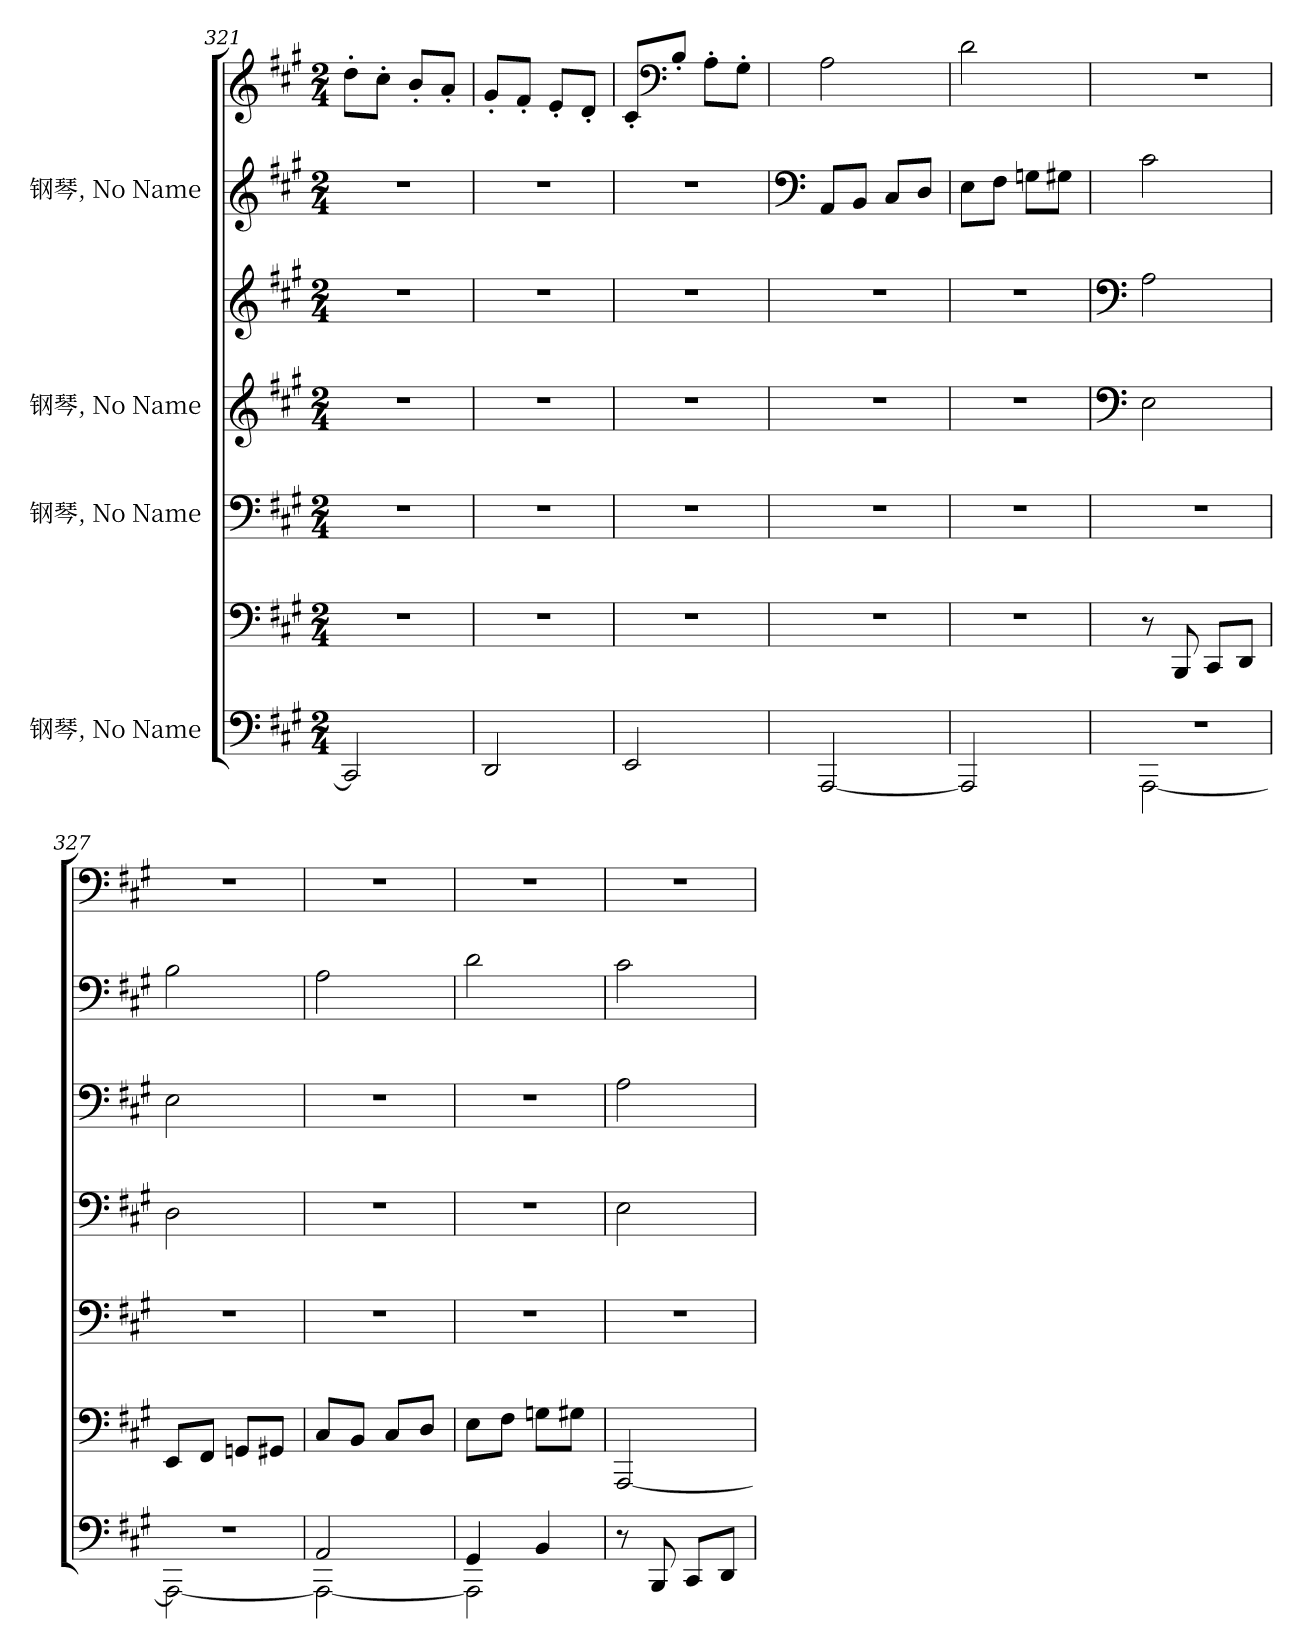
**kern	**kern	**kern	**kern	**kern	**kern	**kern
*part4	*part4	*part3	*part2	*part2	*part1	*part1
*staff7	*staff6	*staff5	*staff4	*staff3	*staff2	*staff1
*I"钢琴, No Name	*	*I"钢琴, No Name	*I"钢琴, No Name	*	*I"钢琴, No Name	*
*clefF4	*clefF4	*clefF4	*clefG2	*clefG2	*clefG2	*clefG2
*k[f#c#g#]	*k[f#c#g#]	*k[f#c#g#]	*k[f#c#g#]	*k[f#c#g#]	*k[f#c#g#]	*k[f#c#g#]
*M2/4	*M2/4	*M2/4	*M2/4	*M2/4	*M2/4	*M2/4
=321	=321	=321	=321	=321	=321	=321
2CC#/]	2r	2r	2r	2r	2r	8dd'\L
.	.	.	.	.	.	8cc#'\J
.	.	.	.	.	.	8b'/L
.	.	.	.	.	.	8a'/J
=322	=322	=322	=322	=322	=322	=322
2DD/	2r	2r	2r	2r	2r	8g#'/L
.	.	.	.	.	.	8f#'/J
.	.	.	.	.	.	8e'/L
.	.	.	.	.	.	8d'/J
=323	=323	=323	=323	=323	=323	=323
2EE/	2r	2r	2r	2r	2r	8c#'/L
*	*	*	*	*	*	*clefF4
.	.	.	.	.	.	8B'/J
.	.	.	.	.	.	8A'\L
.	.	.	.	.	.	8G#'\J
=324	=324	=324	=324	=324	=324	=324
*	*	*	*	*	*clefF4	*
*	*	*	*	*	*	*MM133
[2AAA/	2r	2r	2r	2r	8AA/L	2A\
.	.	.	.	.	8BB/J	.
.	.	.	.	.	8C#/L	.
.	.	.	.	.	8D/J	.
=325	=325	=325	=325	=325	=325	=325
2AAA/]	2r	2r	2r	2r	8E\L	2d\
.	.	.	.	.	8F#\J	.
.	.	.	.	.	8Gn\L	.
.	.	.	.	.	8G#X\J	.
!!LO:PB:g=z
=326	=326	=326	=326	=326	=326	=326
*	*	*	*clefF4	*clefF4	*	*
*	*	*	*	*	*	*MM133
*^	*	*	*	*	*	*
2r	[2AAA\	8r	2r	2E\	2A\	2c#\	2r
.	.	8BBB/	.	.	.	.	.
.	.	8CC#/L	.	.	.	.	.
.	.	8DD/J	.	.	.	.	.
=327	=327	=327	=327	=327	=327	=327	=327
2r	2AAA\_	8EE/L	2r	2D\	2E\	2B\	2r
.	.	8FF#/J	.	.	.	.	.
.	.	8GGn/L	.	.	.	.	.
.	.	8GG#X/J	.	.	.	.	.
=328	=328	=328	=328	=328	=328	=328	=328
*	*	*	*	*	*	*	*MM133
2AA/	2AAA\_	8C#/L	2r	2r	2r	2A\	2r
.	.	8BB/J	.	.	.	.	.
.	.	8C#/L	.	.	.	.	.
.	.	8D/J	.	.	.	.	.
=329	=329	=329	=329	=329	=329	=329	=329
4GG#/	2AAA\]	8E\L	2r	2r	2r	2d\	2r
.	.	8F#\J	.	.	.	.	.
4BB/	.	8Gn\L	.	.	.	.	.
.	.	8G#X\J	.	.	.	.	.
*v	*v	*	*	*	*	*	*
=330	=330	=330	=330	=330	=330	=330
*	*	*	*	*	*	*MM133
8r	[2AAA/	2r	2E\	2A\	2c#\	2r
8BBB/	.	.	.	.	.	.
8CC#/L	.	.	.	.	.	.
8DD/J	.	.	.	.	.	.
=	=	=	=	=	=	=
*-	*-	*-	*-	*-	*-	*-
